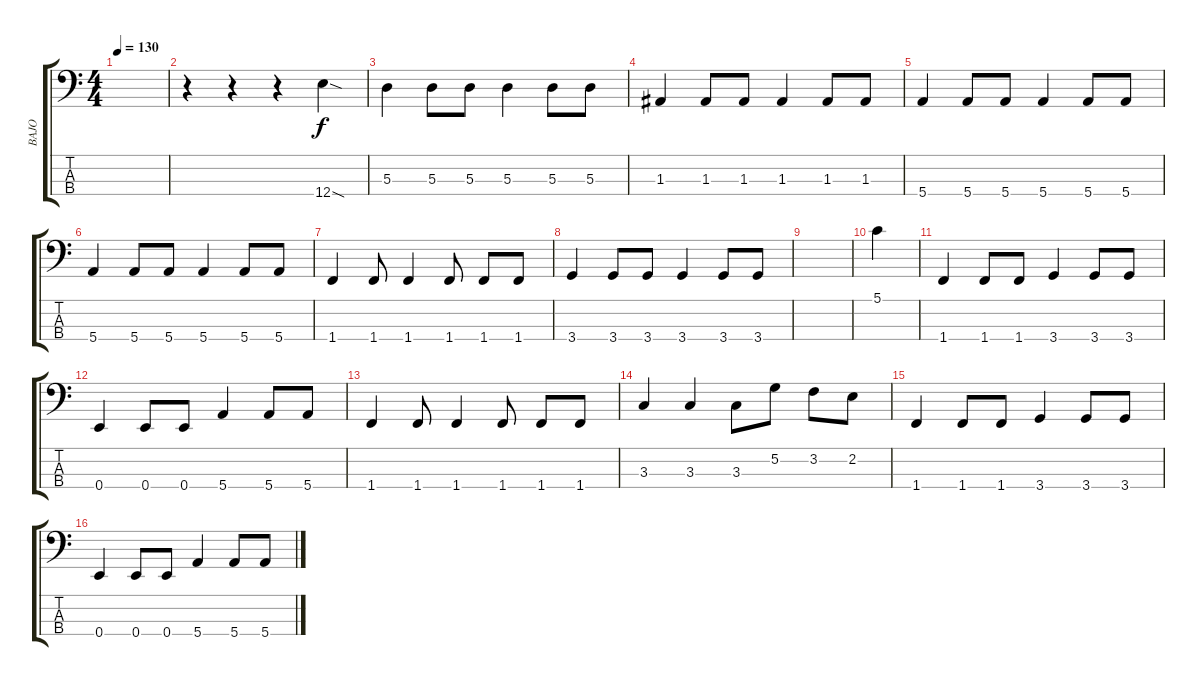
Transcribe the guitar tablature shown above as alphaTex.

\track ("BAJO" "BAJO") {mute instrument electricbassfinger}
\staff {score tabs}
\tuning (G2 D2 A1 E1) {hide}
\ts (4 4)
\tempo 130
\clef f4
\ks c
|
r.4 r.4 r.4 12.4{sod}.4 |
5.3.4 5.3.8 5.3.8 5.3.4 5.3.8 5.3.8 |
1.3.4 1.3.8 1.3.8 1.3.4 1.3.8 1.3.8 |
5.4.4 5.4.8 5.4.8 5.4.4 5.4.8 5.4.8 |
5.4.4 5.4.8 5.4.8 5.4.4 5.4.8 5.4.8 |
1.4.4 1.4.8 1.4.4 1.4.8 1.4.8 1.4.8 |
3.4.4 3.4.8 3.4.8 3.4.4 3.4.8 3.4.8 |
|
5.1.4 |
1.4.4 1.4.8 1.4.8 3.4.4 3.4.8 3.4.8 |
0.4.4 0.4.8 0.4.8 5.4.4 5.4.8 5.4.8 |
1.4.4 1.4.8 1.4.4 1.4.8 1.4.8 1.4.8 |
3.3.4 3.3.4 3.3.8 5.2.8 3.2.8 2.2.8 |
1.4.4 1.4.8 1.4.8 3.4.4 3.4.8 3.4.8 |
0.4.4 0.4.8 0.4.8 5.4.4 5.4.8 5.4.8
